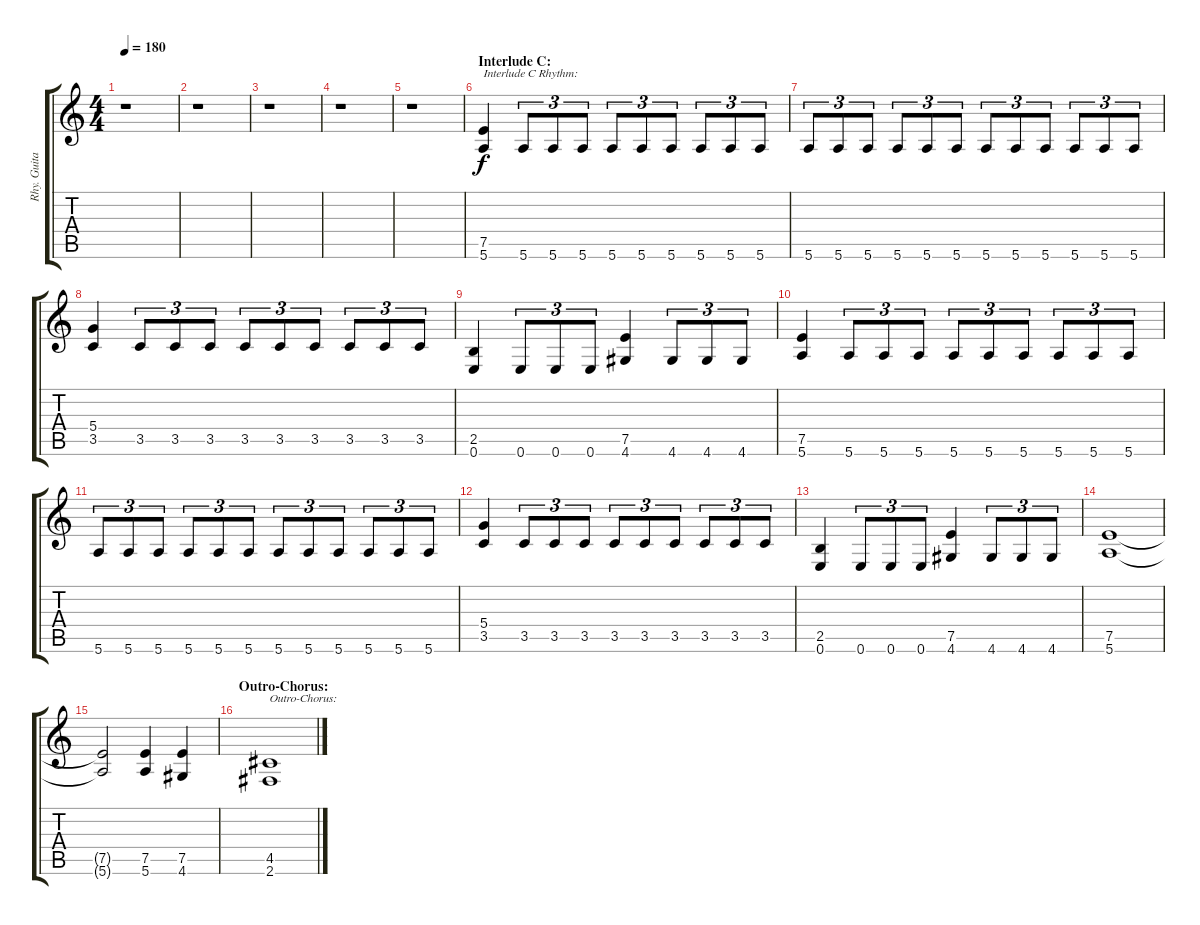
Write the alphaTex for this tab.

\track ("Rhy. Guitar 1" "Rhy. Guita") {instrument distortionguitar}
\staff {score tabs}
\tuning (E4 B3 G3 D3 A2 E2) {hide}
\ts (4 4)
\tempo 180
\clef g2
\ks c
r.1{dy f} |
r.1 |
r.1 |
r.1 |
r.1 |
\section ("" "Interlude C:")
(7.5 5.6).4{txt "Interlude C Rhythm:"} 5.6.8{tu (3 2)} 5.6.8{tu (3 2)} 5.6.8{tu (3 2)} 5.6.8{tu (3 2)} 5.6.8{tu (3 2)} 5.6.8{tu (3 2)} 5.6.8{tu (3 2)} 5.6.8{tu (3 2)} 5.6.8{tu (3 2)} |
5.6.8{tu (3 2)} 5.6.8{tu (3 2)} 5.6.8{tu (3 2)} 5.6.8{tu (3 2)} 5.6.8{tu (3 2)} 5.6.8{tu (3 2)} 5.6.8{tu (3 2)} 5.6.8{tu (3 2)} 5.6.8{tu (3 2)} 5.6.8{tu (3 2)} 5.6.8{tu (3 2)} 5.6.8{tu (3 2)} |
(5.4 3.5).4 3.5.8{tu (3 2)} 3.5.8{tu (3 2)} 3.5.8{tu (3 2)} 3.5.8{tu (3 2)} 3.5.8{tu (3 2)} 3.5.8{tu (3 2)} 3.5.8{tu (3 2)} 3.5.8{tu (3 2)} 3.5.8{tu (3 2)} |
(2.5 0.6).4 0.6.8{tu (3 2)} 0.6.8{tu (3 2)} 0.6.8{tu (3 2)} (7.5 4.6).4 4.6.8{tu (3 2)} 4.6.8{tu (3 2)} 4.6.8{tu (3 2)} |
(7.5 5.6).4 5.6.8{tu (3 2)} 5.6.8{tu (3 2)} 5.6.8{tu (3 2)} 5.6.8{tu (3 2)} 5.6.8{tu (3 2)} 5.6.8{tu (3 2)} 5.6.8{tu (3 2)} 5.6.8{tu (3 2)} 5.6.8{tu (3 2)} |
5.6.8{tu (3 2)} 5.6.8{tu (3 2)} 5.6.8{tu (3 2)} 5.6.8{tu (3 2)} 5.6.8{tu (3 2)} 5.6.8{tu (3 2)} 5.6.8{tu (3 2)} 5.6.8{tu (3 2)} 5.6.8{tu (3 2)} 5.6.8{tu (3 2)} 5.6.8{tu (3 2)} 5.6.8{tu (3 2)} |
(5.4 3.5).4 3.5.8{tu (3 2)} 3.5.8{tu (3 2)} 3.5.8{tu (3 2)} 3.5.8{tu (3 2)} 3.5.8{tu (3 2)} 3.5.8{tu (3 2)} 3.5.8{tu (3 2)} 3.5.8{tu (3 2)} 3.5.8{tu (3 2)} |
(2.5 0.6).4 0.6.8{tu (3 2)} 0.6.8{tu (3 2)} 0.6.8{tu (3 2)} (7.5 4.6).4 4.6.8{tu (3 2)} 4.6.8{tu (3 2)} 4.6.8{tu (3 2)} |
(7.5 5.6).1 |
(7.5{t} 5.6{t}).2 (7.5 5.6).4 (7.5 4.6).4 |
\section ("" "Outro-Chorus:")
(4.5 2.6).1{txt "Outro-Chorus:"}
